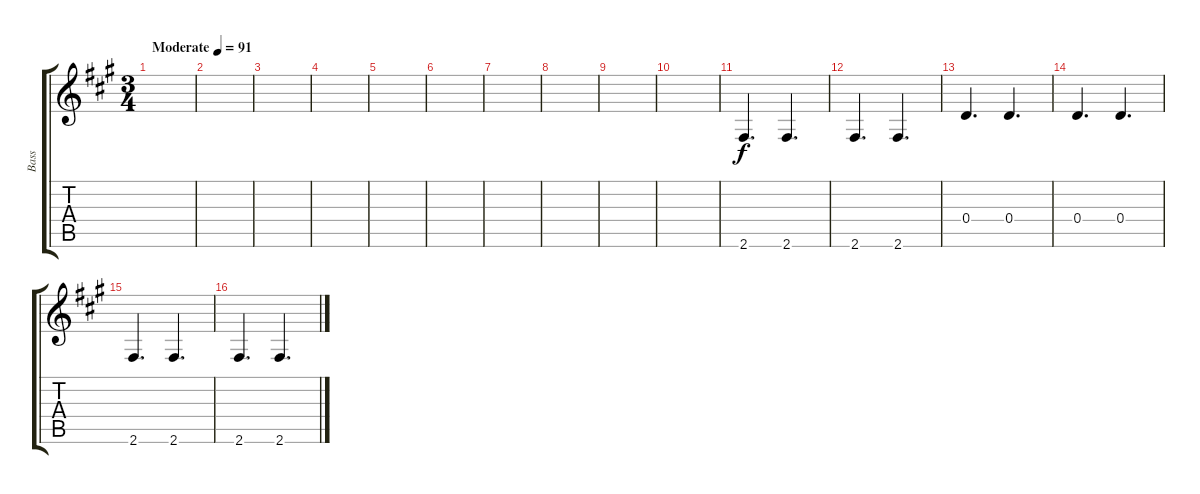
\track ("Bass" "Bass") {instrument fretlessbass}
\staff {score tabs}
\tuning (E4 B3 G3 D3 A2 E2) {hide}
\ts (3 4)
\tempo (91 "Moderate")
\clef g2
\ks a
|
|
|
|
|
|
|
|
|
|
2.6.4{d} 2.6.4{d} |
2.6.4{d} 2.6.4{d} |
0.4.4{d} 0.4.4{d} |
0.4.4{d} 0.4.4{d} |
2.6.4{d} 2.6.4{d} |
2.6.4{d} 2.6.4{d}
